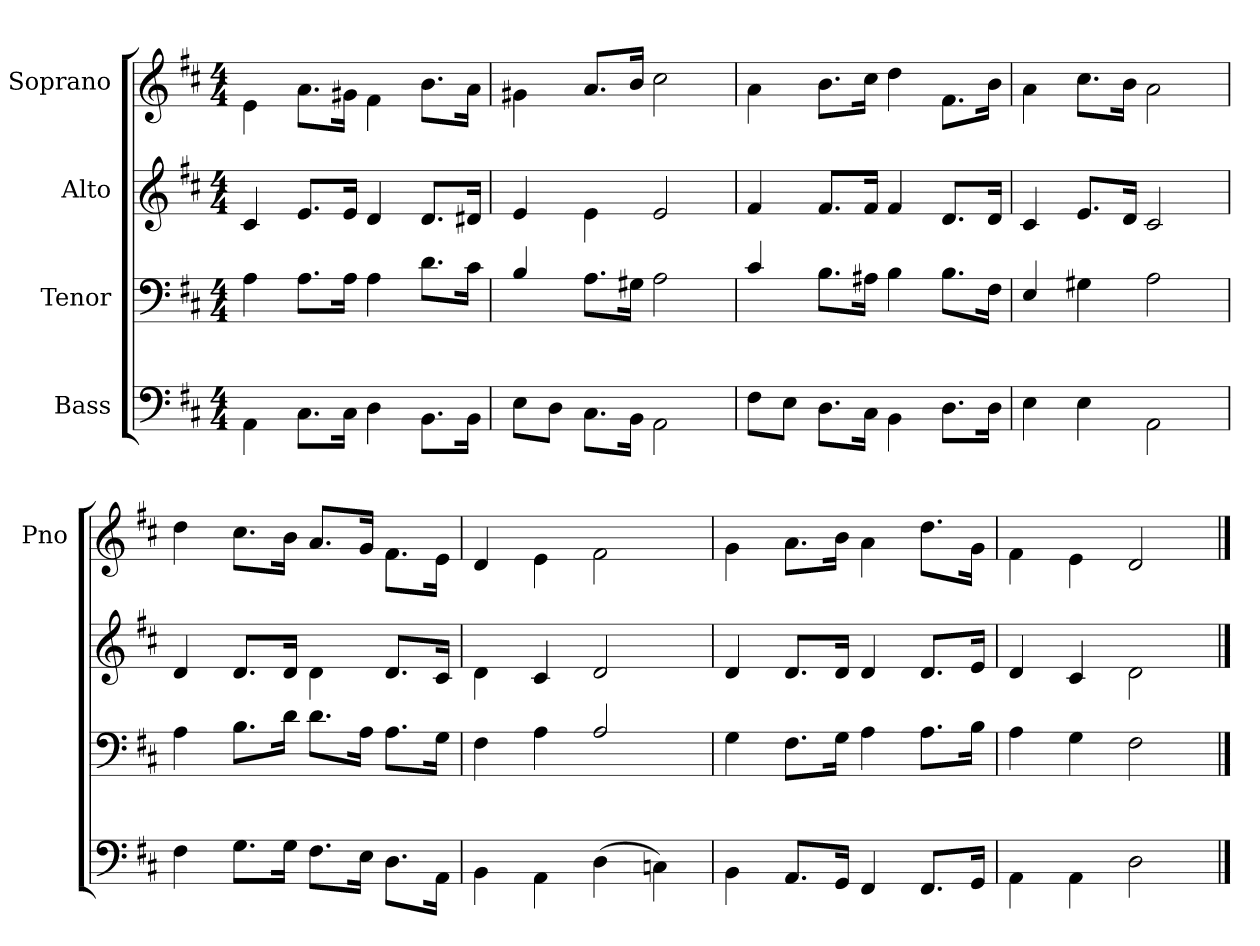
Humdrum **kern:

**kern	**kern	**kern	**kern
*part4	*part3	*part2	*part1
*staff4	*staff3	*staff2	*staff1
*I"Bass	*I"Tenor	*I"Alto	*I"Soprano
*	*	*	*I'Pno
*clefF4	*clefF4	*clefG2	*clefG2
*k[f#c#]	*k[f#c#]	*k[f#c#]	*k[f#c#]
*D:	*D:	*D:	*D:
*M4/4	*M4/4	*M4/4	*M4/4
=	=	=	=
4AA\	4A\	4c#/	4e\
8.C#\L	8.A\L	8.e/L	8.a\L
16C#\Jk	16A\Jk	16e/Jk	16g#X\Jk
4D\	4A\	4d/	4f#\
8.BB\L	8.d\L	8.d/L	8.b\L
16BB\Jk	16c#\Jk	16d#X/Jk	16a\Jk
=	=	=	=
8E\L	4B/	4e/	4g#X\
8D\J	.	.	.
8.C#\L	8.A\L	4e\	8.a/L
16BB\Jk	16G#X\Jk	.	16b/Jk
2AA\	2A\	2e/	2cc#\
=	=	=	=
8F#\L	4c#/	4f#/	4a\
8E\J	.	.	.
8.D\L	8.B\L	8.f#/L	8.b\L
16C#\Jk	16A#X\Jk	16f#/Jk	16cc#\Jk
4BB\	4B\	4f#/	4dd\
8.D\L	8.B\L	8.d/L	8.f#\L
16D\Jk	16F#\Jk	16d/Jk	16b\Jk
=	=	=	=
4E\	4E/	4c#/	4a\
4E\	4G#X\	8.e/L	8.cc#\L
.	.	16d/Jk	16b\Jk
2AA\	2A\	2c#/	2a\
=	=	=	=
4F#\	4A\	4d/	4dd\
8.G\L	8.B\L	8.d/L	8.cc#\L
16G\Jk	16d\Jk	16d/Jk	16b\Jk
8.F#\L	8.d\L	4d\	8.a/L
16E\Jk	16A\Jk	.	16g/Jk
8.D\L	8.A\L	8.d/L	8.f#\L
16AA\Jk	16G\Jk	16c#/Jk	16e\Jk
=	=	=	=
4BB\	4F#\	4d\	4d/
4AA\	4A\	4c#/	4e\
(<4D\	2A/	2d/	2f#\
4Cn\)	.	.	.
=	=	=	=
4BB\	4G\	4d/	4g\
8.AA/L	8.F#\L	8.d/L	8.a\L
16GG/Jk	16G\Jk	16d/Jk	16b\Jk
4FF#/	4A\	4d/	4a\
8.FF#/L	8.A\L	8.d/L	8.dd\L
16GG/Jk	16B\Jk	16e/Jk	16g\Jk
=	=	=	=
4AA\	4A\	4d/	4f#\
4AA\	4G\	4c#/	4e\
2D\	2F#\	2d\	2d/
==	==	==	==
*-	*-	*-	*-
